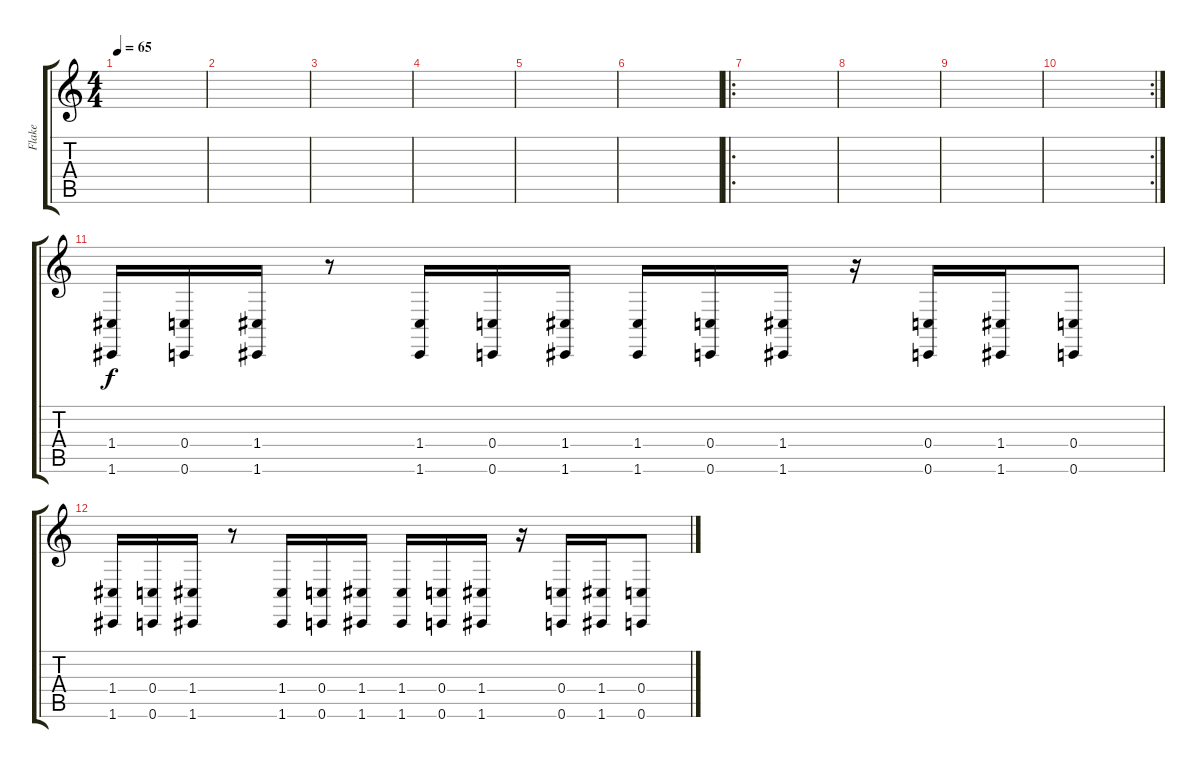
\track ("Flake" "Flake") {instrument lead2sawtooth}
\staff {score tabs}
\tuning (D4 A3 F3 C3 G2 C2) {hide}
\ts (4 4)
\tempo 65
\clef g2
\ks c
|
|
|
|
|
|
\ro
|
|
|
\rc 2
|
(1.4 1.6).16 (0.4 0.6).16 (1.4 1.6).16 r.8 (1.4 1.6).16 (0.4 0.6).16 (1.4 1.6).16 (1.4 1.6).16 (0.4 0.6).16 (1.4 1.6).16 r.16 (0.4 0.6).16 (1.4 1.6).16 (0.4 0.6).8 |
(1.4 1.6).16 (0.4 0.6).16 (1.4 1.6).16 r.8 (1.4 1.6).16 (0.4 0.6).16 (1.4 1.6).16 (1.4 1.6).16 (0.4 0.6).16 (1.4 1.6).16 r.16 (0.4 0.6).16 (1.4 1.6).16 (0.4 0.6).8
